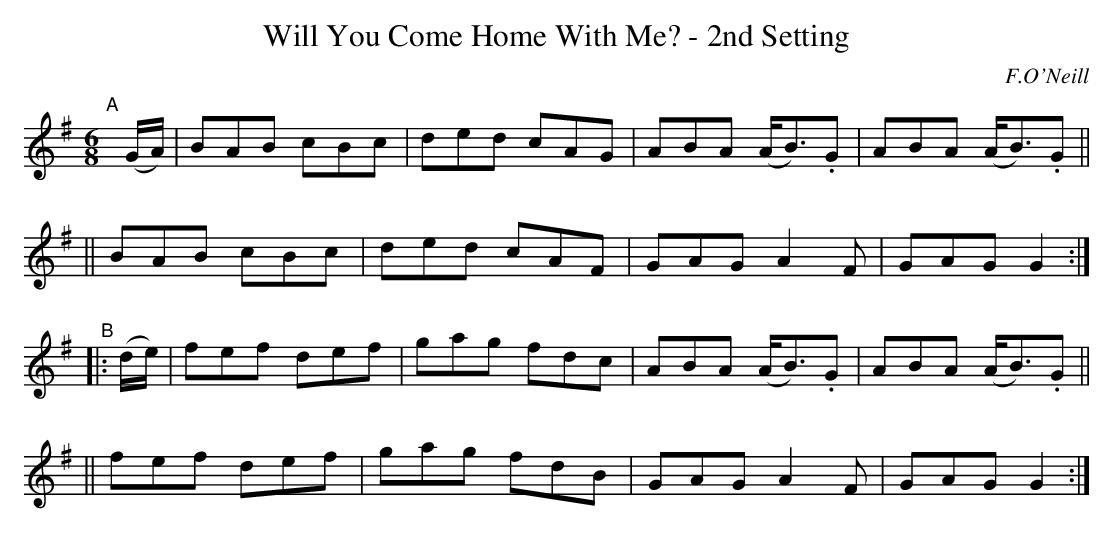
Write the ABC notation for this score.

X:1
T: Will You Come Home With Me? - 2nd Setting
O: F.O'Neill
M: 6/8
L: 1/8
K: G
"^A"[|] (G/A/) \
|  BAB cBc | ded cAG | ABA (A<B).G | ABA (A<B).G ||
|| BAB cBc | ded cAF | GAG A2F | GAG G2 :|
"^B"|: (d/e/) \
|  fef def | gag fdc | ABA (A<B).G | ABA (A<B).G ||
|| fef def | gag fdB | GAG A2F | GAG G2 :|
